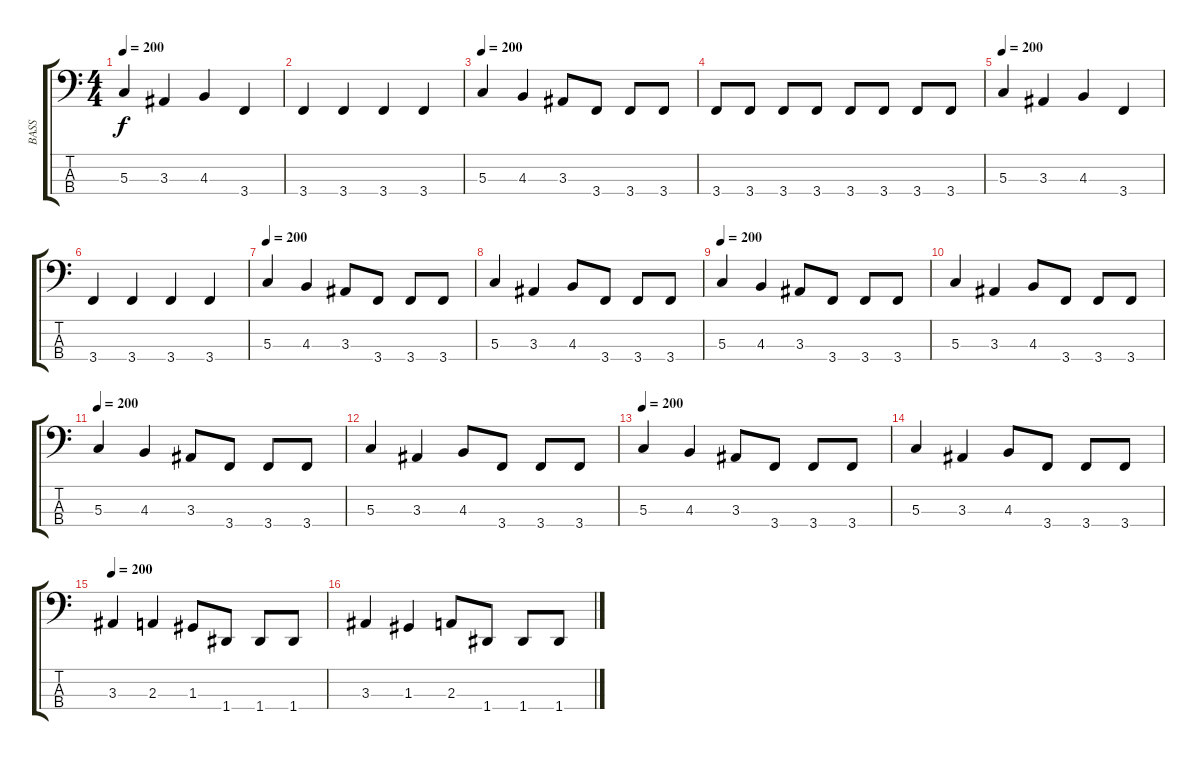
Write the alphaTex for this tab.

\track ("BASS" "BASS") {instrument electricbassfinger}
\staff {score tabs}
\tuning (F2 C2 G1 D1) {hide}
\ts (4 4)
\tempo 200
\clef f4
\ks c
5.3.4{dy f} 3.3.4 4.3.4 3.4.4 |
3.4.4 3.4.4 3.4.4 3.4.4 |
\tempo 200
5.3.4 4.3.4 3.3.8 3.4.8 3.4.8 3.4.8 |
3.4.8 3.4.8 3.4.8 3.4.8 3.4.8 3.4.8 3.4.8 3.4.8 |
\tempo 200
5.3.4 3.3.4 4.3.4 3.4.4 |
3.4.4 3.4.4 3.4.4 3.4.4 |
\tempo 200
5.3.4 4.3.4 3.3.8 3.4.8 3.4.8 3.4.8 |
5.3.4 3.3.4 4.3.8 3.4.8 3.4.8 3.4.8 |
\tempo 200
5.3.4 4.3.4 3.3.8 3.4.8 3.4.8 3.4.8 |
5.3.4 3.3.4 4.3.8 3.4.8 3.4.8 3.4.8 |
\tempo 200
5.3.4 4.3.4 3.3.8 3.4.8 3.4.8 3.4.8 |
5.3.4 3.3.4 4.3.8 3.4.8 3.4.8 3.4.8 |
\tempo 200
5.3.4 4.3.4 3.3.8 3.4.8 3.4.8 3.4.8 |
5.3.4 3.3.4 4.3.8 3.4.8 3.4.8 3.4.8 |
\tempo 200
3.3.4 2.3.4 1.3.8 1.4.8 1.4.8 1.4.8 |
3.3.4 1.3.4 2.3.8 1.4.8 1.4.8 1.4.8
